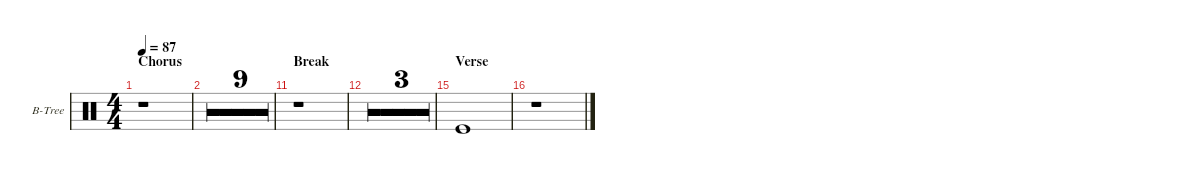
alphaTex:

\hideDynamics
\bracketExtendMode groupsimilarinstruments
\firstSystemTrackNameOrientation horizontal
\otherSystemsTrackNameOrientation horizontal
\track ("Bell Tree" "B-Tree") {multiBarRest instrument percussion}
\staff {score}
\articulation defaults
\ts (4 4)
\section ("" "Chorus")
\tempo 87
\clef neutral
\ks c
r.1{dy pp} |
r.1 |
r.1 |
r.1 |
r.1 |
r.1 |
r.1 |
r.1 |
r.1 |
r.1 |
\section ("" "Break")
r.1 |
r.1 |
r.1 |
r.1 |
\section ("" "Verse")
"Kick (hit)".1 |
r.1
